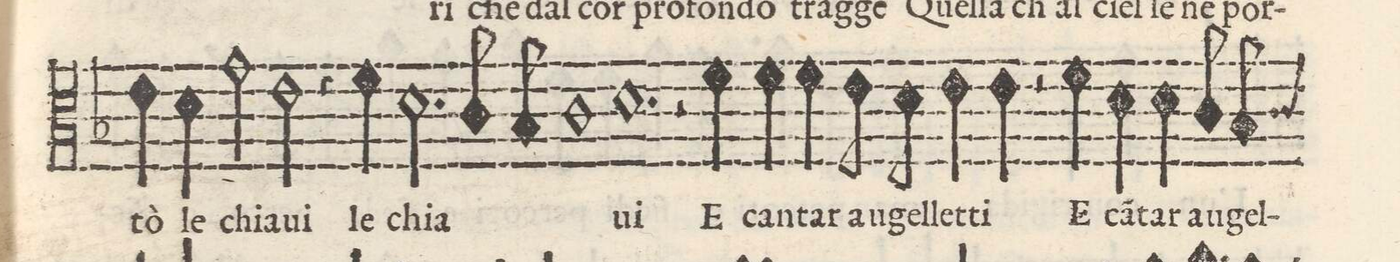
**kern	**text
*I"TENORE	*
*clefC3	*
*k[b-]	*
*met(C)	*
*M2/1	*
4e\	-tò
4d\	le
2g\	chia-
=14-	=14-
2e\	ui
4r	.
4f\	le
2.d\	chia-
8c/	.
8B-/	.
=15-	=15-
1c	.
1.d	-ui
=16-	=16-
2r	.
4f\	E
4f\	can-
4f\	-tar
8e\	au-
8d\	-gel-
=17-	=17-
4e\	-let-
4e\	-ti
2r	.
4f\	E
4d\	ca(n)-
4d\	-tar
8c/	au-
8B-/	-gel-
*custos:c	*
=18-	=18-
*-	*-
